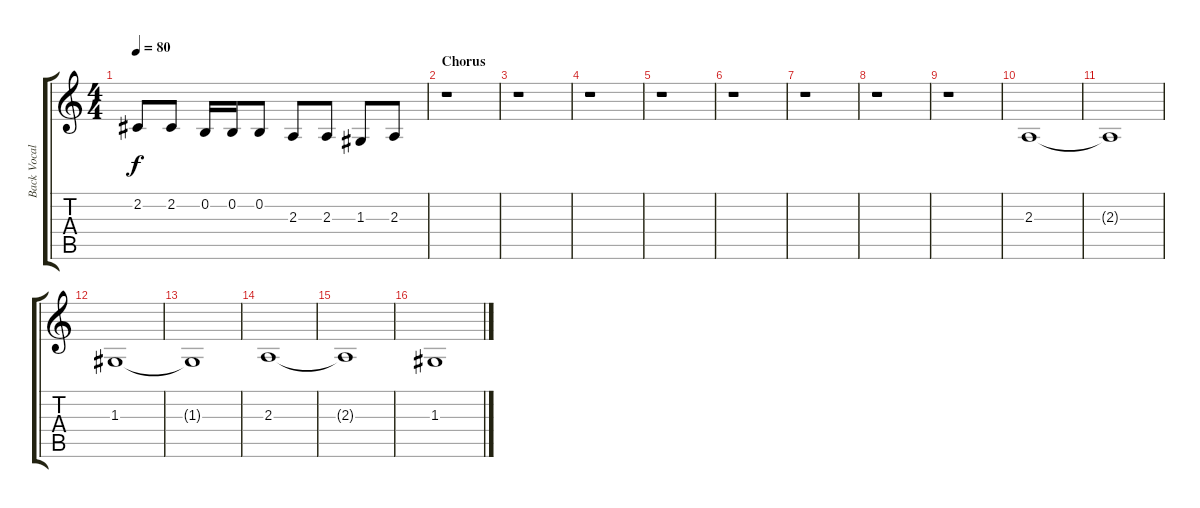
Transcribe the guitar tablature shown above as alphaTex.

\track ("Back Vocals" "Back Vocal") {instrument viola}
\staff {score tabs}
\tuning (E4 B3 G3 D3 A2 E2) {hide}
\ts (4 4)
\tempo 80
\clef g2
\ks c
2.2.8{dy f volume 11} 2.2.8 0.2.16 0.2.16 0.2.8 2.3.8 2.3.8 1.3.8 2.3.8 |
\section ("" "Chorus")
r.1{volume 13} |
r.1 |
r.1 |
r.1 |
r.1 |
r.1 |
r.1 |
r.1 |
2.3.1 |
2.3{t}.1 |
1.3.1 |
1.3{t}.1 |
2.3.1 |
2.3{t}.1 |
1.3.1
